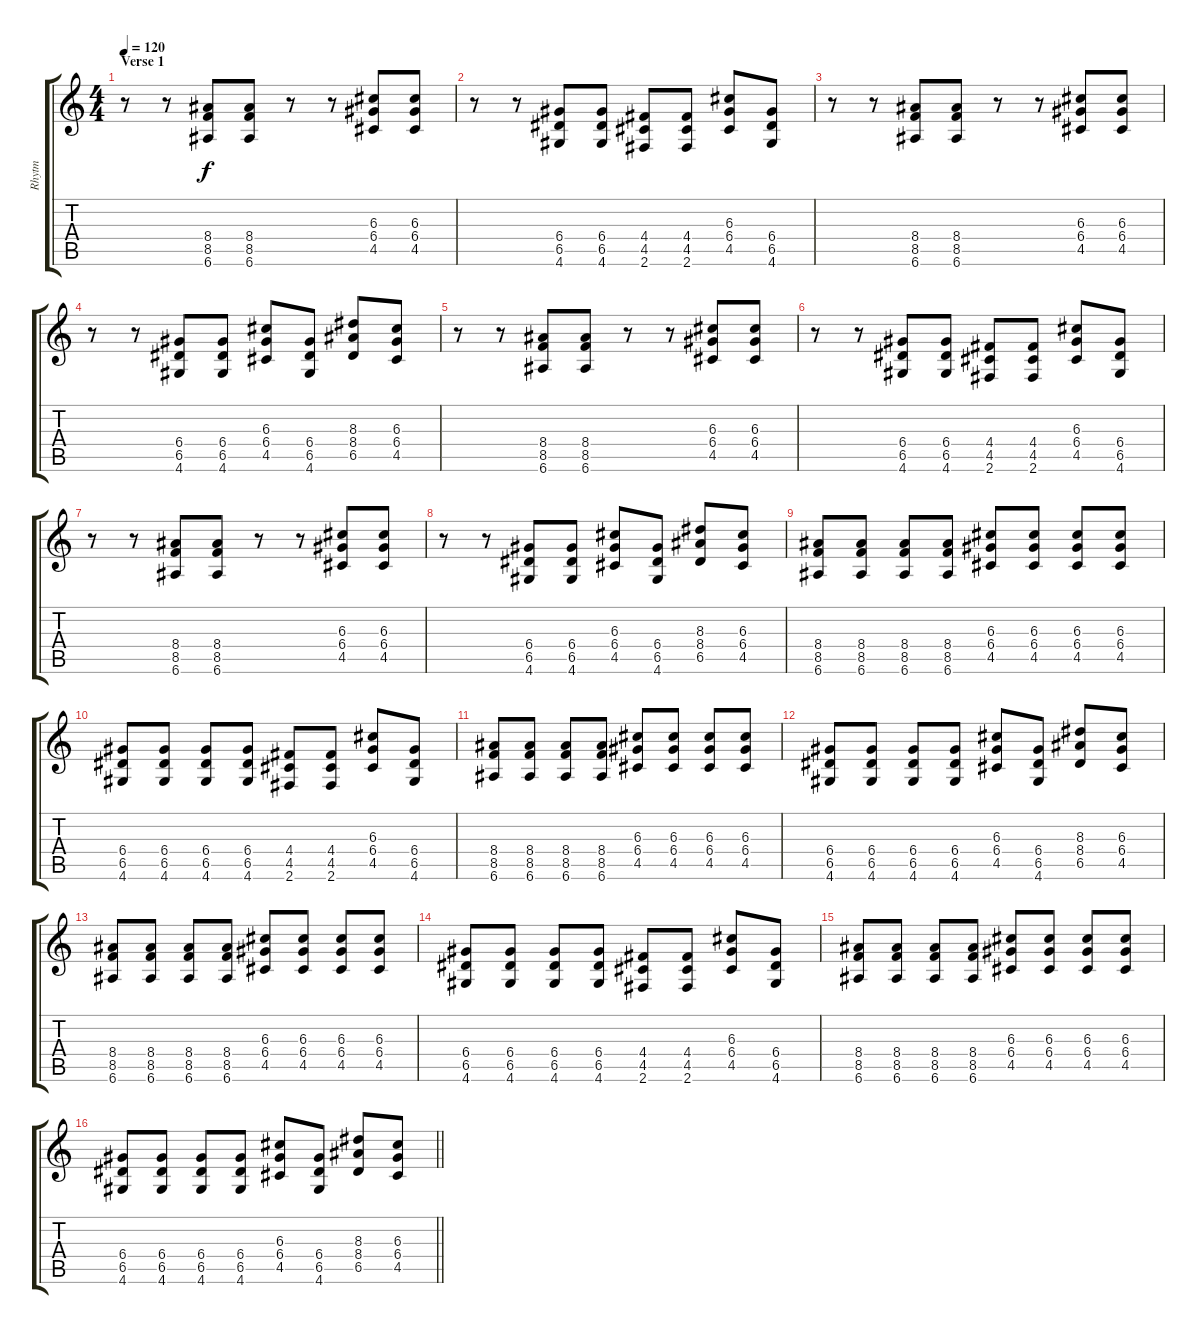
\track ("Rhytm" "Rhytm") {instrument distortionguitar}
\staff {score tabs}
\tuning (E4 B3 G3 D3 A2 E2) {hide}
\ts (4 4)
\section ("" "Verse 1")
\tempo 120
\clef g2
\ks c
r.8{dy f instrument distortionguitar} r.8 (8.4 8.5 6.6).8 (8.4 8.5 6.6).8 r.8 r.8 (6.3 6.4 4.5).8 (6.3 6.4 4.5).8 |
r.8 r.8 (6.4 6.5 4.6).8 (6.4 6.5 4.6).8 (4.4 4.5 2.6).8 (4.4 4.5 2.6).8 (6.3 6.4 4.5).8 (6.4 6.5 4.6).8 |
r.8 r.8 (8.4 8.5 6.6).8 (8.4 8.5 6.6).8 r.8 r.8 (6.3 6.4 4.5).8 (6.3 6.4 4.5).8 |
r.8 r.8 (6.4 6.5 4.6).8 (6.4 6.5 4.6).8 (6.3 6.4 4.5).8 (6.4 6.5 4.6).8 (8.3 8.4 6.5).8 (6.3 6.4 4.5).8 |
r.8{instrument distortionguitar} r.8 (8.4 8.5 6.6).8 (8.4 8.5 6.6).8 r.8 r.8 (6.3 6.4 4.5).8 (6.3 6.4 4.5).8 |
r.8 r.8 (6.4 6.5 4.6).8 (6.4 6.5 4.6).8 (4.4 4.5 2.6).8 (4.4 4.5 2.6).8 (6.3 6.4 4.5).8 (6.4 6.5 4.6).8 |
r.8 r.8 (8.4 8.5 6.6).8 (8.4 8.5 6.6).8 r.8 r.8 (6.3 6.4 4.5).8 (6.3 6.4 4.5).8 |
r.8 r.8 (6.4 6.5 4.6).8 (6.4 6.5 4.6).8 (6.3 6.4 4.5).8 (6.4 6.5 4.6).8 (8.3 8.4 6.5).8 (6.3 6.4 4.5).8 |
(8.4 8.5 6.6).8 (8.4 8.5 6.6).8 (8.4 8.5 6.6).8 (8.4 8.5 6.6).8 (6.3 6.4 4.5).8 (6.3 6.4 4.5).8 (6.3 6.4 4.5).8 (6.3 6.4 4.5).8 |
(6.4 6.5 4.6).8 (6.4 6.5 4.6).8 (6.4 6.5 4.6).8 (6.4 6.5 4.6).8 (4.4 4.5 2.6).8 (4.4 4.5 2.6).8 (6.3 6.4 4.5).8 (6.4 6.5 4.6).8 |
(8.4 8.5 6.6).8 (8.4 8.5 6.6).8 (8.4 8.5 6.6).8 (8.4 8.5 6.6).8 (6.3 6.4 4.5).8 (6.3 6.4 4.5).8 (6.3 6.4 4.5).8 (6.3 6.4 4.5).8 |
(6.4 6.5 4.6).8 (6.4 6.5 4.6).8 (6.4 6.5 4.6).8 (6.4 6.5 4.6).8 (6.3 6.4 4.5).8 (6.4 6.5 4.6).8 (8.3 8.4 6.5).8 (6.3 6.4 4.5).8 |
(8.4 8.5 6.6).8 (8.4 8.5 6.6).8 (8.4 8.5 6.6).8 (8.4 8.5 6.6).8 (6.3 6.4 4.5).8 (6.3 6.4 4.5).8 (6.3 6.4 4.5).8 (6.3 6.4 4.5).8 |
(6.4 6.5 4.6).8 (6.4 6.5 4.6).8 (6.4 6.5 4.6).8 (6.4 6.5 4.6).8 (4.4 4.5 2.6).8 (4.4 4.5 2.6).8 (6.3 6.4 4.5).8 (6.4 6.5 4.6).8 |
(8.4 8.5 6.6).8 (8.4 8.5 6.6).8 (8.4 8.5 6.6).8 (8.4 8.5 6.6).8 (6.3 6.4 4.5).8 (6.3 6.4 4.5).8 (6.3 6.4 4.5).8 (6.3 6.4 4.5).8 |
\barLineRight lightlight
(6.4 6.5 4.6).8 (6.4 6.5 4.6).8 (6.4 6.5 4.6).8 (6.4 6.5 4.6).8 (6.3 6.4 4.5).8 (6.4 6.5 4.6).8 (8.3 8.4 6.5).8 (6.3 6.4 4.5).8
